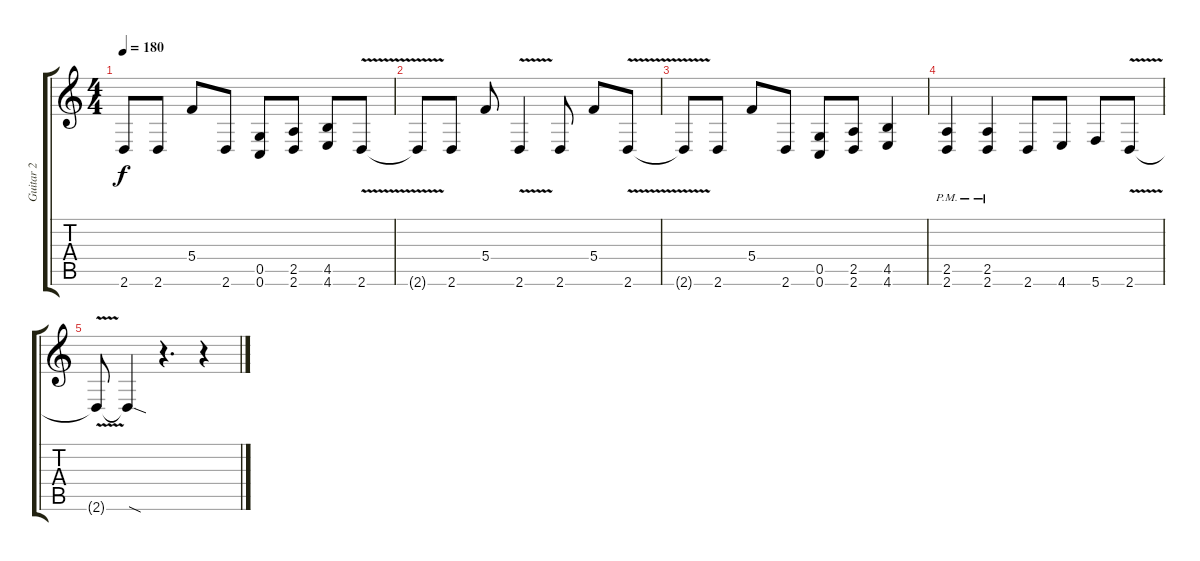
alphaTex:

\track ("Guitar 2" "Guitar 2") {instrument distortionguitar}
\staff {score tabs}
\tuning (D4 A3 F3 C3 G2 C2) {hide}
\ts (4 4)
\tempo 180
\clef g2
\ks c
2.6{t}.8{dy f} 2.6.8 5.4.8 2.6.8 (0.5 0.6).8 (2.5 2.6).8 (4.5 4.6).8 2.6{v}.8 |
2.6{t}.8 2.6.8 5.4.8 2.6{v}.4 2.6.8 5.4.8 2.6{v}.8 |
2.6{t}.8 2.6.8 5.4.8 2.6.8 (0.5 0.6).8 (2.5 2.6).8 (4.5 4.6).4 |
(2.5{pm} 2.6{pm}).4 (2.5{pm} 2.6{pm}).4 2.6.8 4.6.8 5.6.8 2.6{v}.8 |
2.6{t}.8 2.6{sod t}.4 r.4{d} r.4
